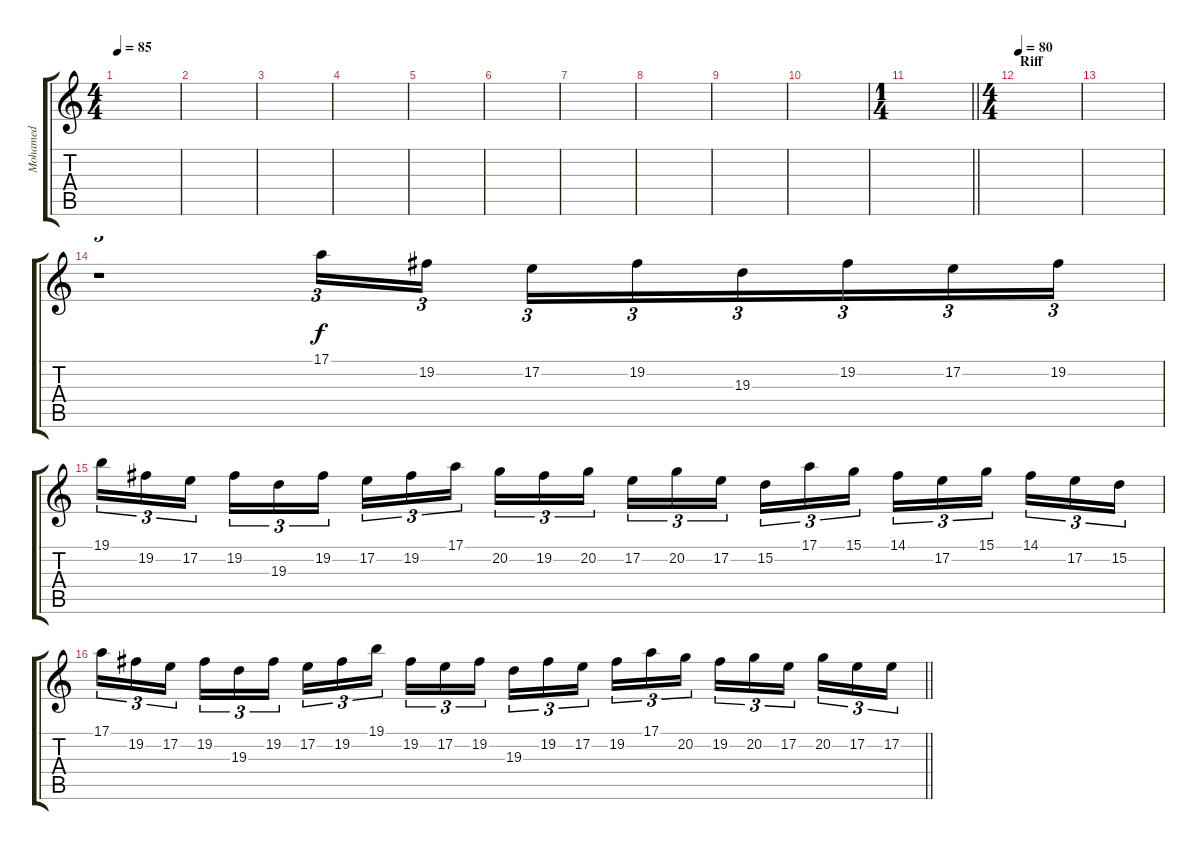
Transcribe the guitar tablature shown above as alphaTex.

\track ("Mohamed" "Mohamed") {instrument violin}
\staff {score tabs}
\tuning (E4 B3 G3 D3 A2 E2) {hide}
\ts (4 4)
\tempo 85
\clef g2
\ks c
|
|
|
|
|
|
|
|
|
|
\ts (1 4)
\barLineRight lightlight
|
\ts (4 4)
\section ("" "Riff")
\tempo 80
|
|
r.1{tu (3 2)} 17.1.16{tu (3 2)} 19.2.16{tu (3 2)} 17.2.16{tu (3 2)} 19.2.16{tu (3 2)} 19.3.16{tu (3 2)} 19.2.16{tu (3 2)} 17.2.16{tu (3 2)} 19.2.16{tu (3 2)} |
19.1.16{tu (3 2)} 19.2.16{tu (3 2)} 17.2.16{tu (3 2) beam splitsecondary} 19.2.16{tu (3 2)} 19.3.16{tu (3 2)} 19.2.16{tu (3 2)} 17.2.16{tu (3 2)} 19.2.16{tu (3 2)} 17.1.16{tu (3 2) beam splitsecondary} 20.2.16{tu (3 2)} 19.2.16{tu (3 2)} 20.2.16{tu (3 2)} 17.2.16{tu (3 2)} 20.2.16{tu (3 2)} 17.2.16{tu (3 2) beam splitsecondary} 15.2.16{tu (3 2)} 17.1.16{tu (3 2)} 15.1.16{tu (3 2)} 14.1.16{tu (3 2)} 17.2.16{tu (3 2)} 15.1.16{tu (3 2) beam splitsecondary} 14.1.16{tu (3 2)} 17.2.16{tu (3 2)} 15.2.16{tu (3 2)} |
\barLineRight lightlight
17.1.16{tu (3 2)} 19.2.16{tu (3 2)} 17.2.16{tu (3 2) beam splitsecondary} 19.2.16{tu (3 2)} 19.3.16{tu (3 2)} 19.2.16{tu (3 2)} 17.2.16{tu (3 2)} 19.2.16{tu (3 2)} 19.1.16{tu (3 2) beam splitsecondary} 19.2.16{tu (3 2)} 17.2.16{tu (3 2)} 19.2.16{tu (3 2)} 19.3.16{tu (3 2)} 19.2.16{tu (3 2)} 17.2.16{tu (3 2) beam splitsecondary} 19.2.16{tu (3 2)} 17.1.16{tu (3 2)} 20.2.16{tu (3 2)} 19.2.16{tu (3 2)} 20.2.16{tu (3 2)} 17.2.16{tu (3 2) beam splitsecondary} 20.2.16{tu (3 2)} 17.2.16{tu (3 2)} 17.2.16{tu (3 2)}
